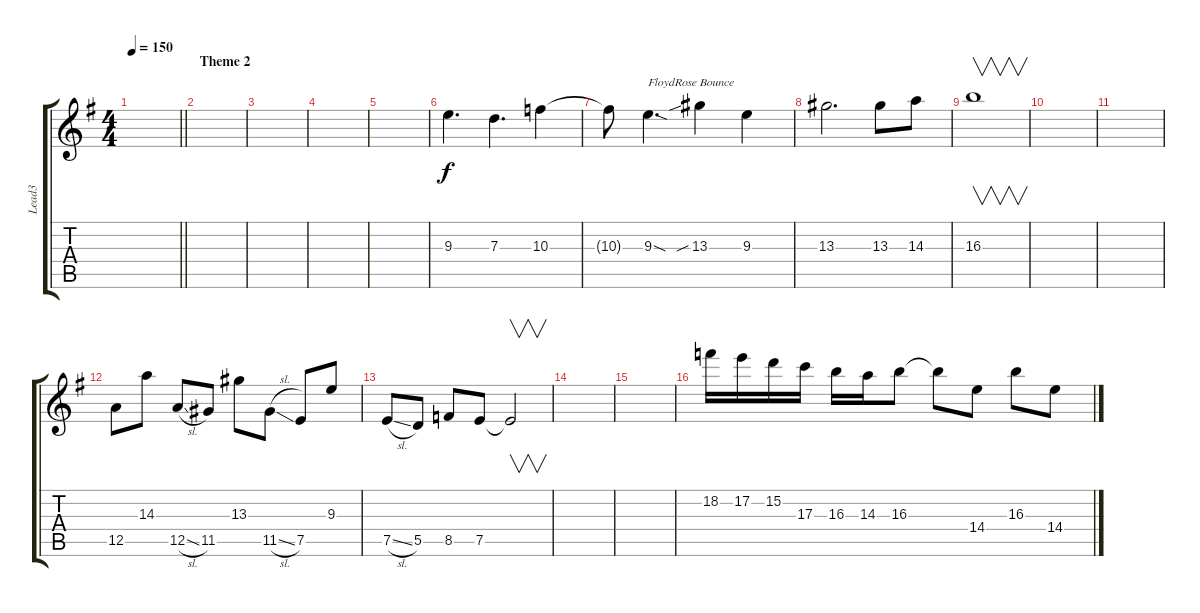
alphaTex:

\track ("Lead3" "Lead3") {instrument overdrivenguitar}
\staff {score tabs}
\tuning (E4 B3 G3 D3 A2 E2) {hide}
\ts (4 4)
\tempo 150
\clef g2
\barLineRight lightlight
\ks eminor
|
\section ("" "Theme 2")
|
|
|
|
9.3.4{d} 7.3.4{d} 10.3.4 |
10.3{t}.8 9.3{sod}.4{d txt "FloydRose Bounce"} 13.3{sib}.4 9.3.4 |
13.3.2{d} 13.3.8 14.3.8 |
16.3.1{v} |
|
|
12.5.8 14.3.8 12.5{sl}.8 11.5.8 13.3.8 11.5{sl}.8 7.5.8 9.3.8 |
7.5{sl}.8 5.5.8 8.5.8 7.5.8 7.5{t}.2{v} |
|
|
18.2.16 17.2.16 15.2.16 17.3.16 16.3.16 14.3.16 16.3.8 16.3{t}.8 14.4.8 16.3.8 14.4.8
